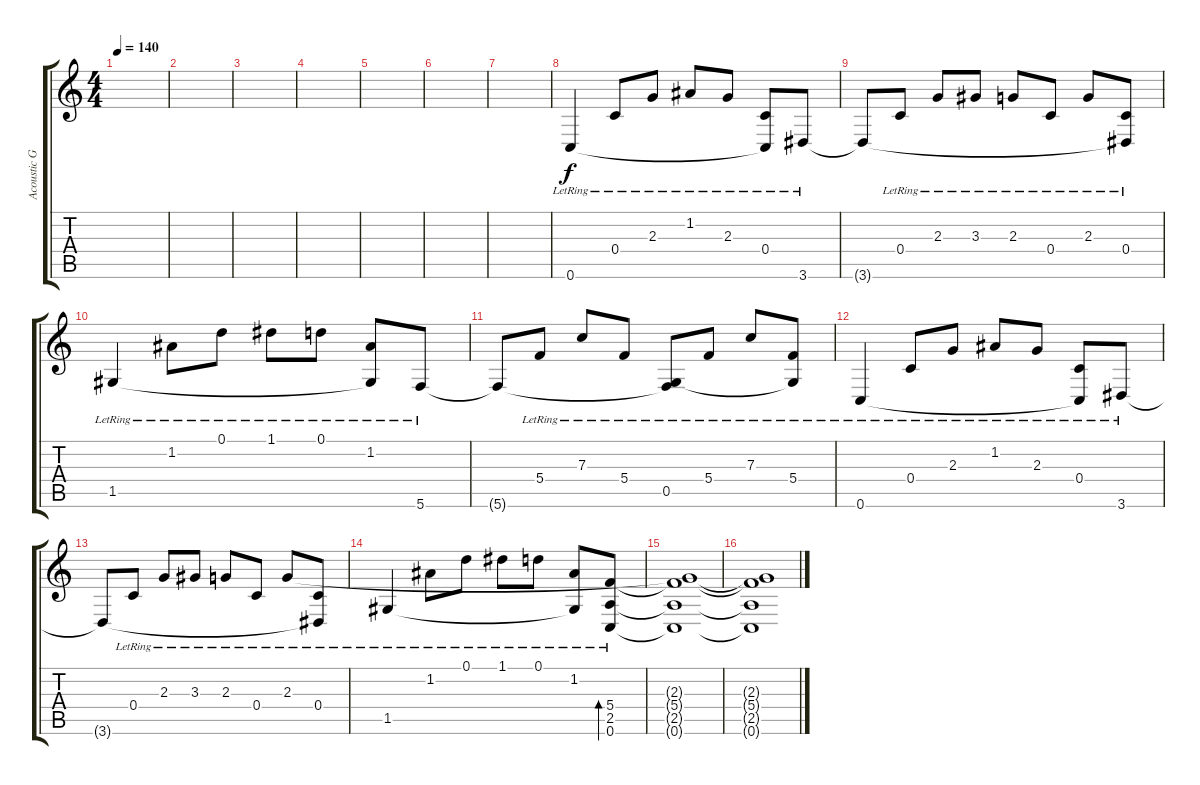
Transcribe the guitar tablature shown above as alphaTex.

\track ("Acoustic Guitar" "Acoustic G") {instrument acousticguitarsteel}
\staff {score tabs}
\tuning (D4 A3 F3 C3 G2 C2) {hide}
\ts (4 4)
\tempo 140
\clef g2
\ks c
|
|
|
|
|
|
|
0.6{lr}.4 0.4{lr}.8 2.3{lr}.8 1.2{lr}.8 2.3{lr}.8 (0.4{lr} 0.6{t}).8 3.6{lr}.8 |
3.6{t}.8 0.4{lr}.8 2.3{lr}.8 3.3{lr}.8 2.3{lr}.8 0.4{lr}.8 2.3{lr}.8 (0.4{lr} 3.6{t}).8 |
1.5{lr}.4 1.2{lr}.8 0.1{lr}.8 1.1{lr}.8 0.1{lr}.8 (1.2{lr} 1.5{t}).8 5.6{lr}.8 |
5.6{t}.8 5.4{lr}.8 7.3{lr}.8 5.4{lr}.8 (0.5{lr} 5.6{t}).8 5.4{lr}.8 7.3{lr}.8 (5.4{lr} 0.5{t}).8 |
0.6{lr}.4 0.4{lr}.8 2.3{lr}.8 1.2{lr}.8 2.3{lr}.8 (0.4{lr} 0.6{t}).8 3.6{lr}.8 |
3.6{t}.8 0.4{lr}.8 2.3{lr}.8 3.3{lr}.8 2.3{lr}.8 0.4{lr}.8 2.3{lr}.8 (0.4{lr} 3.6{t}).8 |
1.5{lr}.4 1.2{lr}.8 0.1{lr}.8 1.1{lr}.8 0.1{lr}.8 (1.2{lr} 1.5{t}).8 (5.4 2.5 0.6{lr}).8{bd 60} |
(2.3{t} 5.4{t} 2.5{t} 0.6{t}).1 |
(2.3{t} 5.4{t} 2.5{t} 0.6{t}).1
